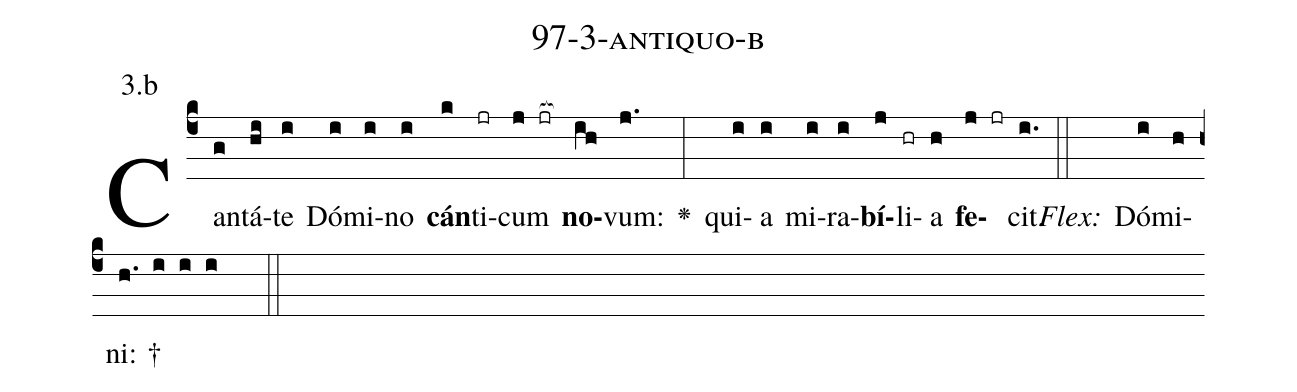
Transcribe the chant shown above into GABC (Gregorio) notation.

name: 97-3-antiquo-b;
annotation: 3.b;
%%
(c4)Can(g)tá(hi)te(i) Dó(i)mi(i)no(i) <b>cán</b>(k)ti(jr)cum(j jr[ocb:1{]) <b>no</b>(ih[ocb:0}])vum:(j.) <v>\greheightstar</v>(:) qui(i)a(i) mi(i)ra(i)<b>bí</b>(j)li(hr)a(h) <b>fe</b>(j jr)cit.(i.) (::)
<i>Flex:</i>()  Dó(i)mi(h)ni: †(h. i i i  ::)

%E(i) u(i) o(j) u(h) a(j) e.(i.) (::)
